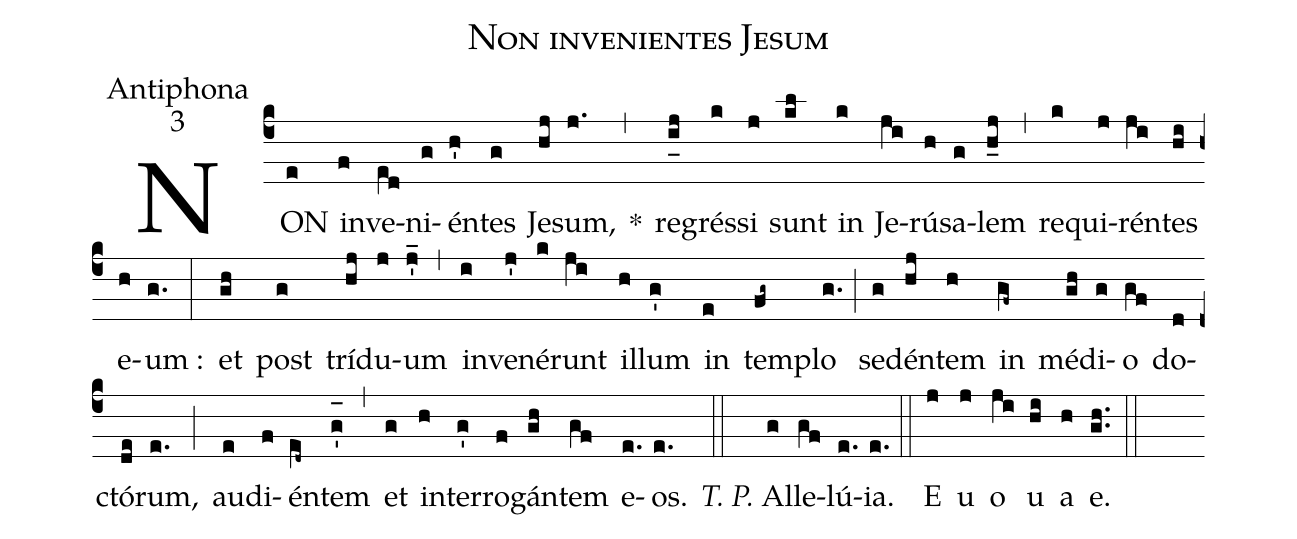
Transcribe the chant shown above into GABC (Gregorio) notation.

name:Non invenientes Jesum;
office-part:Antiphona;
mode:3;
%%
(c4) NON(e) in(f)ve(e[ll:1]d)ni(g)én(h')tes(g) Je(hj)sum,(j.) *(,) re(i_[uh:l]j)grés(k)si(j) sunt(kl) in(k) Je(ji)rú(h)sa(g)lem(h_j) (,) re(k)qui(j)rén(ji)tes(hi) e(h)um :(g.) (:) et(gh) post(g) trí(hj)du(j)um(j'_) (,) in(i)ve(j')né(k)runt(ji) il(h)lum(g') in(e) tem(fg~)plo(g.) (;) se(g)dén(hj)tem(h) in(gf~) mé(gh)di(g)o(gf) do(d)ctó(de)rum,(e.) (;) au(e)di(f)én(e[ll:1]d~)tem(g'_[oh:h]) (,) et(g) in(h)ter(g')ro(f)gán(gh)tem(gf) e(e.)os.(e.) (::) <i>T. P.</i> Al(g)le(gf)lú(e.){ia}.(e.) (::) <eu>E(j) u(j) o(ji) u(hi) a(h) e.</eu>(gh..) (::)
